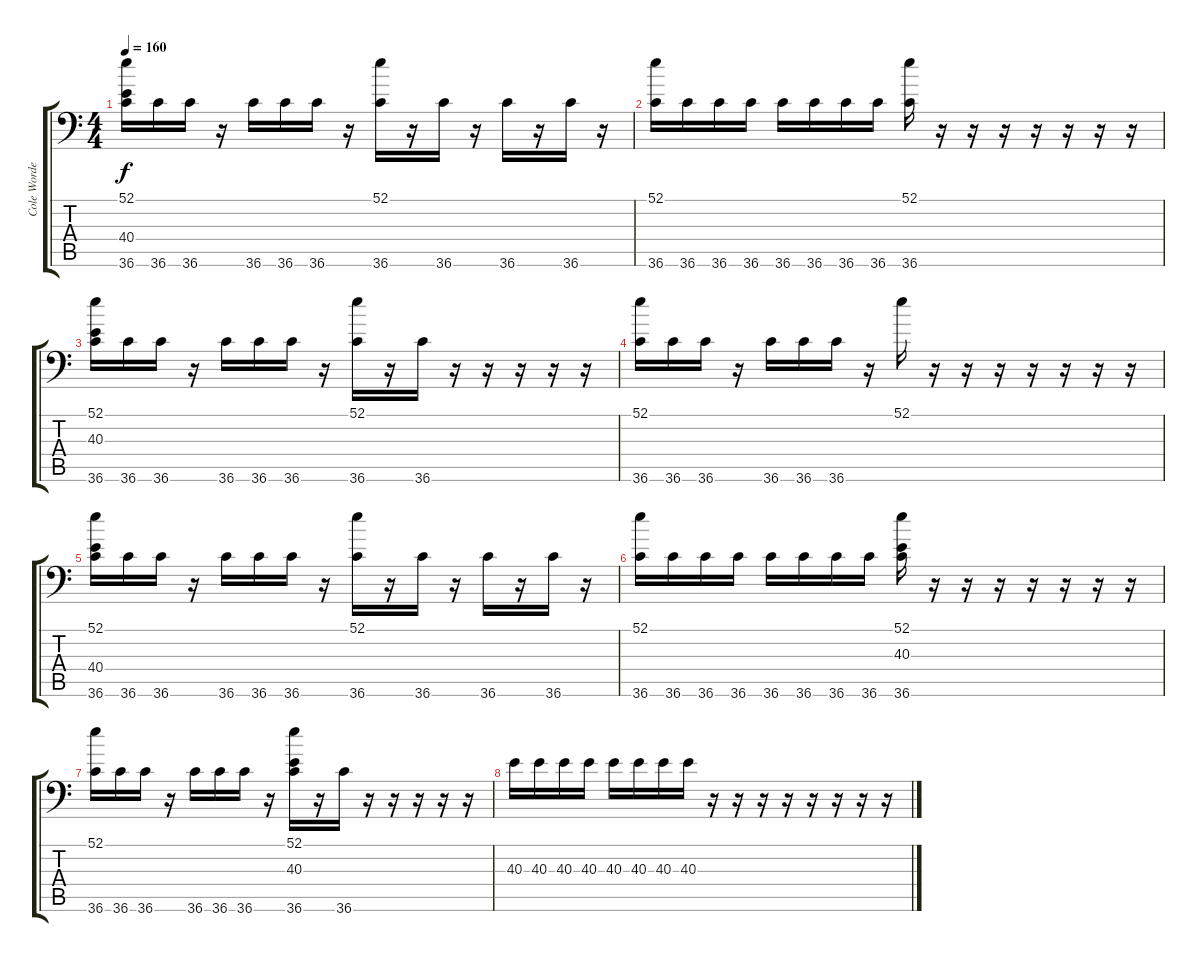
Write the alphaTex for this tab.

\track ("Cole Worden" "Cole Worde") {instrument acousticgrandpiano}
\staff {score tabs}
\tuning (C-1 C-1 C-1 C-1 C-1 C-1) {hide}
\ts (4 4)
\tempo 160
\clef f4
\ks c
(52.1 40.4 36.6).16{dy f} 36.6.16 36.6.16 r.16 36.6.16 36.6.16 36.6.16 r.16 (52.1 36.6).16 r.16 36.6.16 r.16 36.6.16 r.16 36.6.16 r.16 |
(52.1 36.6).16 36.6.16 36.6.16 36.6.16 36.6.16 36.6.16 36.6.16 36.6.16 (52.1 36.6).16 r.16 r.16 r.16 r.16 r.16 r.16 r.16 |
(52.1 40.3 36.6).16 36.6.16 36.6.16 r.16 36.6.16 36.6.16 36.6.16 r.16 (52.1 36.6).16 r.16 36.6.16 r.16 r.16 r.16 r.16 r.16 |
(52.1 36.6).16 36.6.16 36.6.16 r.16 36.6.16 36.6.16 36.6.16 r.16 52.1.16 r.16 r.16 r.16 r.16 r.16 r.16 r.16 |
(52.1 40.4 36.6).16 36.6.16 36.6.16 r.16 36.6.16 36.6.16 36.6.16 r.16 (52.1 36.6).16 r.16 36.6.16 r.16 36.6.16 r.16 36.6.16 r.16 |
(52.1 36.6).16 36.6.16 36.6.16 36.6.16 36.6.16 36.6.16 36.6.16 36.6.16 (52.1 40.3 36.6).16 r.16 r.16 r.16 r.16 r.16 r.16 r.16 |
(52.1 36.6).16 36.6.16 36.6.16 r.16 36.6.16 36.6.16 36.6.16 r.16 (52.1 40.3 36.6).16 r.16 36.6.16 r.16 r.16 r.16 r.16 r.16 |
40.3.16 40.3.16 40.3.16 40.3.16 40.3.16 40.3.16 40.3.16 40.3.16 r.16 r.16 r.16 r.16 r.16 r.16 r.16 r.16
